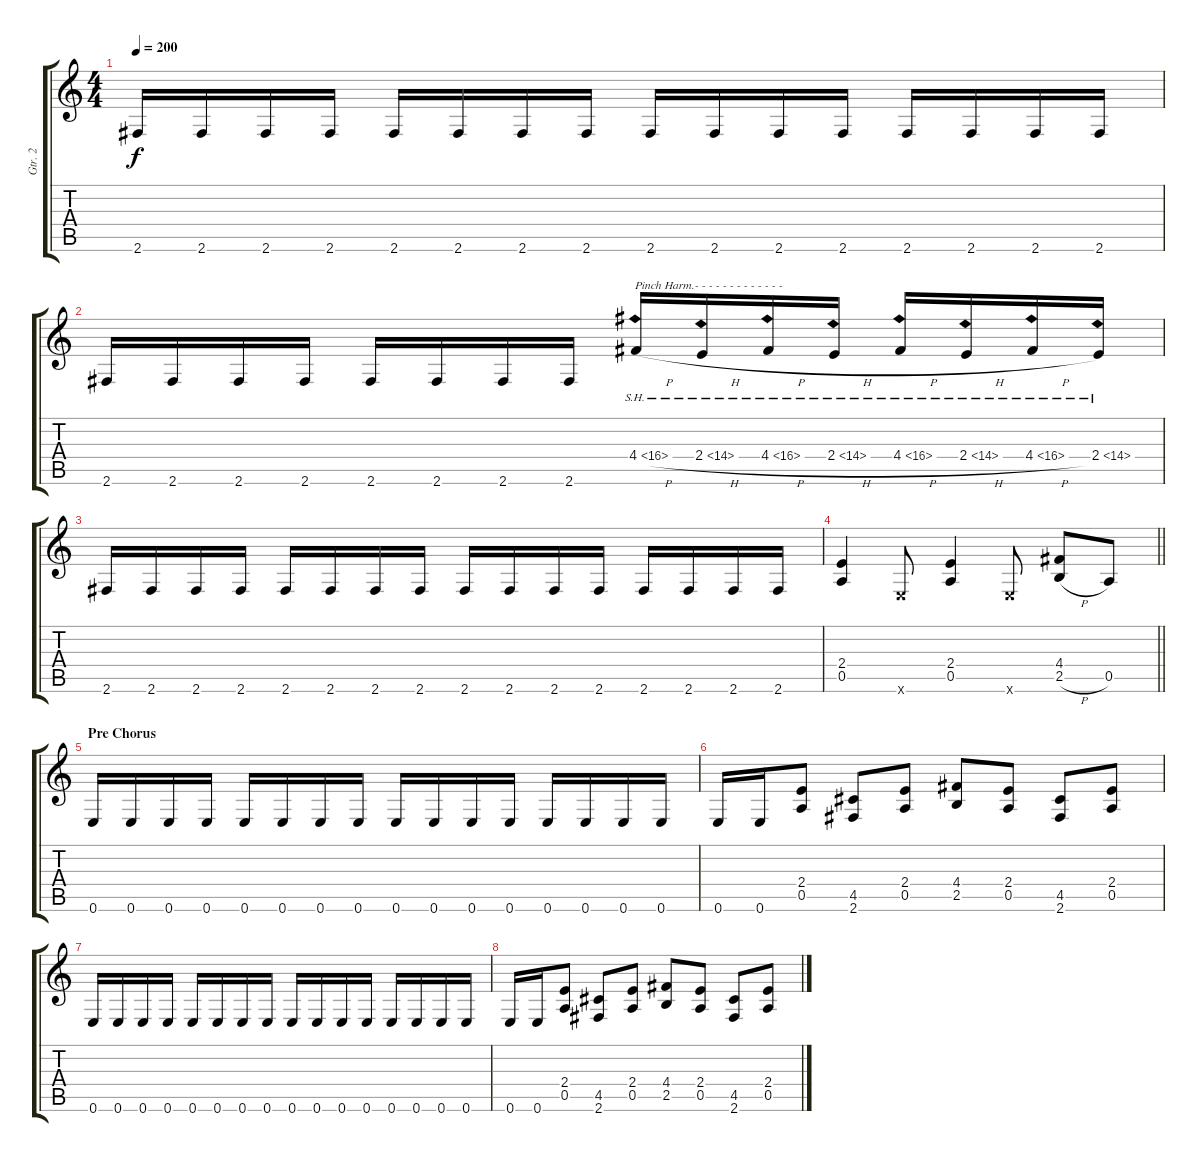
\track ("Gtr. 2" "Gtr. 2") {instrument distortionguitar}
\staff {score tabs}
\tuning (E4 B3 G3 D3 A2 E2) {hide}
\ts (4 4)
\tempo 200
\clef g2
\ks c
2.6.16{dy f} 2.6.16 2.6.16 2.6.16 2.6.16 2.6.16 2.6.16 2.6.16 2.6.16 2.6.16 2.6.16 2.6.16 2.6.16 2.6.16 2.6.16 2.6.16 |
2.6.16 2.6.16 2.6.16 2.6.16 2.6.16 2.6.16 2.6.16 2.6.16 4.4{sh 12 h}.16{txt "Pinch Harm.- - - - - - - - - - - - -"} 2.4{sh 12 h}.16 4.4{sh 12 h}.16 2.4{sh 12 h}.16 4.4{sh 12 h}.16 2.4{sh 12 h}.16 4.4{sh 12 h}.16 2.4{sh 12}.16 |
2.6.16 2.6.16 2.6.16 2.6.16 2.6.16 2.6.16 2.6.16 2.6.16 2.6.16 2.6.16 2.6.16 2.6.16 2.6.16 2.6.16 2.6.16 2.6.16 |
\barLineRight lightlight
(2.4 0.5).4 0.6{x}.8 (2.4 0.5).4 0.6{x}.8 (4.4 2.5{h}).8 0.5.8 |
\section ("" "Pre Chorus")
0.6.16 0.6.16 0.6.16 0.6.16 0.6.16 0.6.16 0.6.16 0.6.16 0.6.16 0.6.16 0.6.16 0.6.16 0.6.16 0.6.16 0.6.16 0.6.16 |
0.6.16 0.6.16 (2.4 0.5).8 (4.5 2.6).8 (2.4 0.5).8 (4.4 2.5).8 (2.4 0.5).8 (4.5 2.6).8 (2.4 0.5).8 |
0.6.16 0.6.16 0.6.16 0.6.16 0.6.16 0.6.16 0.6.16 0.6.16 0.6.16 0.6.16 0.6.16 0.6.16 0.6.16 0.6.16 0.6.16 0.6.16 |
0.6.16 0.6.16 (2.4 0.5).8 (4.5 2.6).8 (2.4 0.5).8 (4.4 2.5).8 (2.4 0.5).8 (4.5 2.6).8 (2.4 0.5).8
